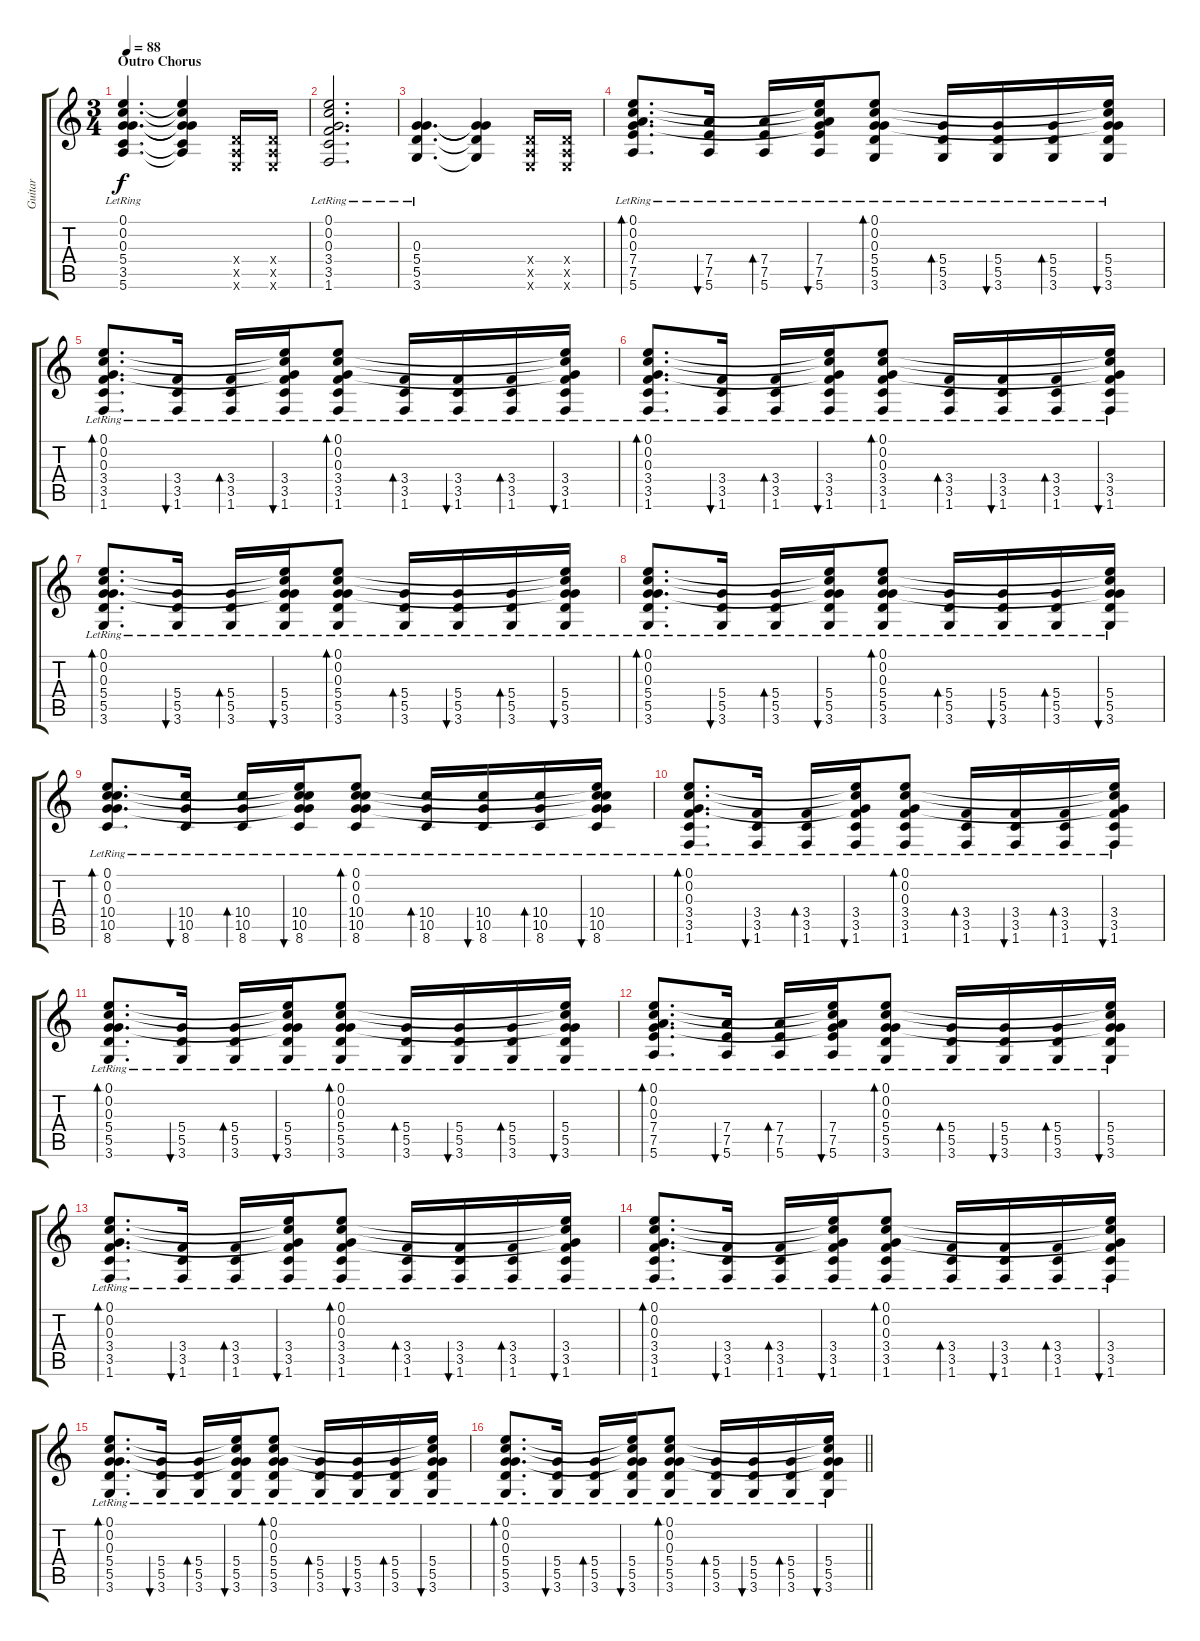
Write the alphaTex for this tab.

\track ("Guitar" "Guitar") {instrument acousticguitarsteel}
\staff {score tabs}
\tuning (E4 C4 G3 D3 A2 E2) {hide}
\ts (3 4)
\section ("" "Outro Chorus")
\tempo 88
\clef g2
\ks c
(0.1{lr} 0.2{lr} 0.3{lr} 5.4{lr} 3.5{lr} 5.6{lr}).4{d dy f} (0.1{t} 0.2{t} 0.3{t} 5.4{t} 3.5{t} 5.6{t}).4 (0.4{x} 0.5{x} 0.6{x}).16 (0.4{x} 0.5{x} 0.6{x}).16 |
(0.1{lr} 0.2{lr} 0.3{lr} 3.4{lr} 3.5{lr} 1.6{lr}).2{d} |
(0.3{lr} 5.4{lr} 5.5{lr} 3.6{lr}).4{d} (0.3{t} 5.4{t} 5.5{t} 3.6{t}).4 (0.4{x} 0.5{x} 0.6{x}).16 (0.4{x} 0.5{x} 0.6{x}).16 |
(0.1{lr} 0.2{lr} 0.3{lr} 7.4{lr} 7.5{lr} 5.6{lr}).8{d bd 60} (7.4{lr} 7.5{lr} 5.6{lr}).16{bu 60} (7.4{lr} 7.5{lr} 5.6{lr}).16{bd 60} (0.1{t} 0.2{t} 0.3{t} 7.4{lr} 7.5{lr} 5.6{lr}).16{bu 60} (0.1{lr} 0.2{lr} 0.3{lr} 5.4{lr} 5.5{lr} 3.6{lr}).8{bd 60} (5.4{lr} 5.5{lr} 3.6{lr}).16{bd 60} (5.4{lr} 5.5{lr} 3.6{lr}).16{bu 60} (5.4{lr} 5.5{lr} 3.6{lr}).16{bd 60} (0.1{t} 0.2{t} 0.3{t} 5.4{lr} 5.5{lr} 3.6{lr}).16{bu 60} |
(0.1{lr} 0.2{lr} 0.3{lr} 3.4{lr} 3.5{lr} 1.6{lr}).8{d bd 60} (3.4{lr} 3.5{lr} 1.6{lr}).16{bu 60} (3.4{lr} 3.5{lr} 1.6{lr}).16{bd 60} (0.1{t} 0.2{t} 0.3{t} 3.4{lr} 3.5{lr} 1.6{lr}).16{bu 60} (0.1{lr} 0.2{lr} 0.3{lr} 3.4{lr} 3.5{lr} 1.6{lr}).8{bd 60} (3.4{lr} 3.5{lr} 1.6{lr}).16{bd 60} (3.4{lr} 3.5{lr} 1.6{lr}).16{bu 60} (3.4{lr} 3.5{lr} 1.6{lr}).16{bd 60} (0.1{t} 0.2{t} 0.3{t} 3.4{lr} 3.5{lr} 1.6{lr}).16{bu 60} |
(0.1{lr} 0.2{lr} 0.3{lr} 3.4{lr} 3.5{lr} 1.6{lr}).8{d bd 60} (3.4{lr} 3.5{lr} 1.6{lr}).16{bu 60} (3.4{lr} 3.5{lr} 1.6{lr}).16{bd 60} (0.1{t} 0.2{t} 0.3{t} 3.4{lr} 3.5{lr} 1.6{lr}).16{bu 60} (0.1{lr} 0.2{lr} 0.3{lr} 3.4{lr} 3.5{lr} 1.6{lr}).8{bd 60} (3.4{lr} 3.5{lr} 1.6{lr}).16{bd 60} (3.4{lr} 3.5{lr} 1.6{lr}).16{bu 60} (3.4{lr} 3.5{lr} 1.6{lr}).16{bd 60} (0.1{t} 0.2{t} 0.3{t} 3.4{lr} 3.5{lr} 1.6{lr}).16{bu 60} |
(0.1{lr} 0.2{lr} 0.3{lr} 5.4{lr} 5.5{lr} 3.6{lr}).8{d bd 60} (5.4{lr} 5.5{lr} 3.6{lr}).16{bu 60} (5.4{lr} 5.5{lr} 3.6{lr}).16{bd 60} (0.1{t} 0.2{t} 0.3{t} 5.4{lr} 5.5{lr} 3.6{lr}).16{bu 60} (0.1{lr} 0.2{lr} 0.3{lr} 5.4{lr} 5.5{lr} 3.6{lr}).8{bd 60} (5.4{lr} 5.5{lr} 3.6{lr}).16{bd 60} (5.4{lr} 5.5{lr} 3.6{lr}).16{bu 60} (5.4{lr} 5.5{lr} 3.6{lr}).16{bd 60} (0.1{t} 0.2{t} 0.3{t} 5.4{lr} 5.5{lr} 3.6{lr}).16{bu 60} |
(0.1{lr} 0.2{lr} 0.3{lr} 5.4{lr} 5.5{lr} 3.6{lr}).8{d bd 60} (5.4{lr} 5.5{lr} 3.6{lr}).16{bu 60} (5.4{lr} 5.5{lr} 3.6{lr}).16{bd 60} (0.1{t} 0.2{t} 0.3{t} 5.4{lr} 5.5{lr} 3.6{lr}).16{bu 60} (0.1{lr} 0.2{lr} 0.3{lr} 5.4{lr} 5.5{lr} 3.6{lr}).8{bd 60} (5.4{lr} 5.5{lr} 3.6{lr}).16{bd 60} (5.4{lr} 5.5{lr} 3.6{lr}).16{bu 60} (5.4{lr} 5.5{lr} 3.6{lr}).16{bd 60} (0.1{t} 0.2{t} 0.3{t} 5.4{lr} 5.5{lr} 3.6{lr}).16{bu 60} |
(0.1{lr} 0.2{lr} 0.3{lr} 10.4{lr} 10.5{lr} 8.6{lr}).8{d bd 60} (10.4{lr} 10.5{lr} 8.6{lr}).16{bu 60} (10.4{lr} 10.5{lr} 8.6{lr}).16{bd 60} (0.1{t} 0.2{t} 0.3{t} 10.4{lr} 10.5{lr} 8.6{lr}).16{bu 60} (0.1{lr} 0.2{lr} 0.3{lr} 10.4{lr} 10.5{lr} 8.6{lr}).8{bd 60} (10.4{lr} 10.5{lr} 8.6{lr}).16{bd 60} (10.4{lr} 10.5{lr} 8.6{lr}).16{bu 60} (10.4{lr} 10.5{lr} 8.6{lr}).16{bd 60} (0.1{t} 0.2{t} 0.3{t} 10.4{lr} 10.5{lr} 8.6{lr}).16{bu 60} |
(0.1{lr} 0.2{lr} 0.3{lr} 3.4{lr} 3.5{lr} 1.6{lr}).8{d bd 60} (3.4{lr} 3.5{lr} 1.6{lr}).16{bu 60} (3.4{lr} 3.5{lr} 1.6{lr}).16{bd 60} (0.1{t} 0.2{t} 0.3{t} 3.4{lr} 3.5{lr} 1.6{lr}).16{bu 60} (0.1{lr} 0.2{lr} 0.3{lr} 3.4{lr} 3.5{lr} 1.6{lr}).8{bd 60} (3.4{lr} 3.5{lr} 1.6{lr}).16{bd 60} (3.4{lr} 3.5{lr} 1.6{lr}).16{bu 60} (3.4{lr} 3.5{lr} 1.6{lr}).16{bd 60} (0.1{t} 0.2{t} 0.3{t} 3.4{lr} 3.5{lr} 1.6{lr}).16{bu 60} |
(0.1{lr} 0.2{lr} 0.3{lr} 5.4{lr} 5.5{lr} 3.6{lr}).8{d bd 60} (5.4{lr} 5.5{lr} 3.6{lr}).16{bu 60} (5.4{lr} 5.5{lr} 3.6{lr}).16{bd 60} (0.1{t} 0.2{t} 0.3{t} 5.4{lr} 5.5{lr} 3.6{lr}).16{bu 60} (0.1{lr} 0.2{lr} 0.3{lr} 5.4{lr} 5.5{lr} 3.6{lr}).8{bd 60} (5.4{lr} 5.5{lr} 3.6{lr}).16{bd 60} (5.4{lr} 5.5{lr} 3.6{lr}).16{bu 60} (5.4{lr} 5.5{lr} 3.6{lr}).16{bd 60} (0.1{t} 0.2{t} 0.3{t} 5.4{lr} 5.5{lr} 3.6{lr}).16{bu 60} |
(0.1{lr} 0.2{lr} 0.3{lr} 7.4{lr} 7.5{lr} 5.6{lr}).8{d bd 60} (7.4{lr} 7.5{lr} 5.6{lr}).16{bu 60} (7.4{lr} 7.5{lr} 5.6{lr}).16{bd 60} (0.1{t} 0.2{t} 0.3{t} 7.4{lr} 7.5{lr} 5.6{lr}).16{bu 60} (0.1{lr} 0.2{lr} 0.3{lr} 5.4{lr} 5.5{lr} 3.6{lr}).8{bd 60} (5.4{lr} 5.5{lr} 3.6{lr}).16{bd 60} (5.4{lr} 5.5{lr} 3.6{lr}).16{bu 60} (5.4{lr} 5.5{lr} 3.6{lr}).16{bd 60} (0.1{t} 0.2{t} 0.3{t} 5.4{lr} 5.5{lr} 3.6{lr}).16{bu 60} |
(0.1{lr} 0.2{lr} 0.3{lr} 3.4{lr} 3.5{lr} 1.6{lr}).8{d bd 60} (3.4{lr} 3.5{lr} 1.6{lr}).16{bu 60} (3.4{lr} 3.5{lr} 1.6{lr}).16{bd 60} (0.1{t} 0.2{t} 0.3{t} 3.4{lr} 3.5{lr} 1.6{lr}).16{bu 60} (0.1{lr} 0.2{lr} 0.3{lr} 3.4{lr} 3.5{lr} 1.6{lr}).8{bd 60} (3.4{lr} 3.5{lr} 1.6{lr}).16{bd 60} (3.4{lr} 3.5{lr} 1.6{lr}).16{bu 60} (3.4{lr} 3.5{lr} 1.6{lr}).16{bd 60} (0.1{t} 0.2{t} 0.3{t} 3.4{lr} 3.5{lr} 1.6{lr}).16{bu 60} |
(0.1{lr} 0.2{lr} 0.3{lr} 3.4{lr} 3.5{lr} 1.6{lr}).8{d bd 60} (3.4{lr} 3.5{lr} 1.6{lr}).16{bu 60} (3.4{lr} 3.5{lr} 1.6{lr}).16{bd 60} (0.1{t} 0.2{t} 0.3{t} 3.4{lr} 3.5{lr} 1.6{lr}).16{bu 60} (0.1{lr} 0.2{lr} 0.3{lr} 3.4{lr} 3.5{lr} 1.6{lr}).8{bd 60} (3.4{lr} 3.5{lr} 1.6{lr}).16{bd 60} (3.4{lr} 3.5{lr} 1.6{lr}).16{bu 60} (3.4{lr} 3.5{lr} 1.6{lr}).16{bd 60} (0.1{t} 0.2{t} 0.3{t} 3.4{lr} 3.5{lr} 1.6{lr}).16{bu 60} |
(0.1{lr} 0.2{lr} 0.3{lr} 5.4{lr} 5.5{lr} 3.6{lr}).8{d bd 60} (5.4{lr} 5.5{lr} 3.6{lr}).16{bu 60} (5.4{lr} 5.5{lr} 3.6{lr}).16{bd 60} (0.1{t} 0.2{t} 0.3{t} 5.4{lr} 5.5{lr} 3.6{lr}).16{bu 60} (0.1{lr} 0.2{lr} 0.3{lr} 5.4{lr} 5.5{lr} 3.6{lr}).8{bd 60} (5.4{lr} 5.5{lr} 3.6{lr}).16{bd 60} (5.4{lr} 5.5{lr} 3.6{lr}).16{bu 60} (5.4{lr} 5.5{lr} 3.6{lr}).16{bd 60} (0.1{t} 0.2{t} 0.3{t} 5.4{lr} 5.5{lr} 3.6{lr}).16{bu 60} |
\barLineRight lightlight
(0.1{lr} 0.2{lr} 0.3{lr} 5.4{lr} 5.5{lr} 3.6{lr}).8{d bd 60} (5.4{lr} 5.5{lr} 3.6{lr}).16{bu 60} (5.4{lr} 5.5{lr} 3.6{lr}).16{bd 60} (0.1{t} 0.2{t} 0.3{t} 5.4{lr} 5.5{lr} 3.6{lr}).16{bu 60} (0.1{lr} 0.2{lr} 0.3{lr} 5.4{lr} 5.5{lr} 3.6{lr}).8{bd 60} (5.4{lr} 5.5{lr} 3.6{lr}).16{bd 60} (5.4{lr} 5.5{lr} 3.6{lr}).16{bu 60} (5.4{lr} 5.5{lr} 3.6{lr}).16{bd 60} (0.1{t} 0.2{t} 0.3{t} 5.4{lr} 5.5{lr} 3.6{lr}).16{bu 60}
